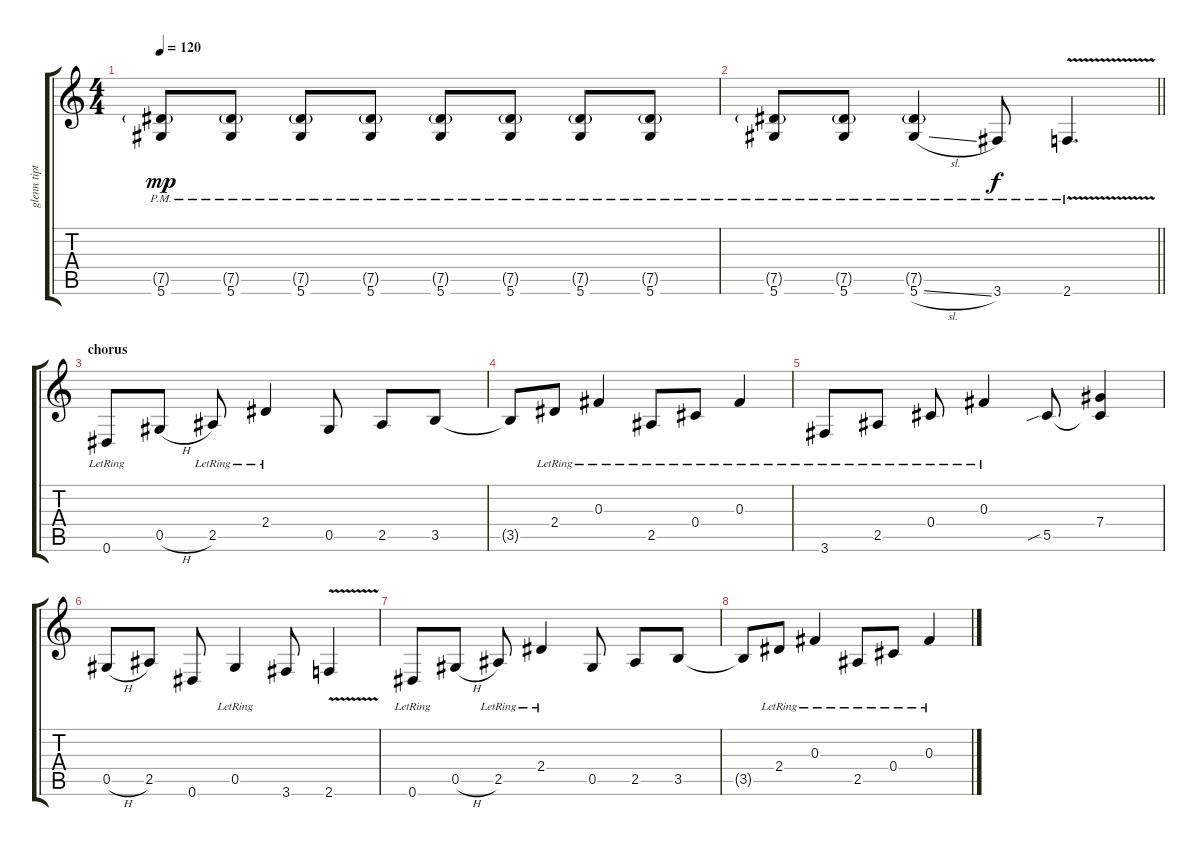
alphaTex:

\track ("glenn tipton" "glenn tipt") {instrument acousticguitarsteel}
\staff {score tabs}
\tuning (Eb4 Bb3 Gb3 Db3 Ab2 Eb2) {hide}
\ts (4 4)
\tempo 120
\clef g2
\ks c
(7.5{g pm} 5.6{pm}).8{dy mp} (7.5{g pm} 5.6{pm}).8 (7.5{g pm} 5.6{pm}).8 (7.5{g pm} 5.6{pm}).8 (7.5{g pm} 5.6{pm}).8 (7.5{g pm} 5.6{pm}).8 (7.5{g pm} 5.6{pm}).8 (7.5{g pm} 5.6{pm}).8 |
\barLineRight lightlight
(7.5{g pm} 5.6{pm}).8 (7.5{g pm} 5.6{pm}).8 (7.5{g pm} 5.6{sl pm}).4 3.6{pm}.8{dy f} 2.6{v pm}.4{d} |
\section ("" "chorus")
0.6{lr}.8{volume 13} 0.5{h}.8 2.5{lr}.8 2.4{lr}.4 0.5.8 2.5.8 3.5.8 |
3.5{t}.8 2.4{lr}.8 0.3{lr}.4 2.5{lr}.8 0.4{lr}.8 0.3{lr}.4 |
3.6{lr}.8 2.5{lr}.8 0.4{lr}.8 0.3{lr}.4 5.5{sib}.8 (7.4 5.5{t}).4 |
0.5{h}.8 2.5.8 0.6.8 0.5{lr}.4 3.6.8 2.6{v}.4 |
0.6{lr}.8{volume 13} 0.5{h}.8 2.5{lr}.8 2.4{lr}.4 0.5.8 2.5.8 3.5.8 |
3.5{t}.8 2.4{lr}.8 0.3{lr}.4 2.5{lr}.8 0.4{lr}.8 0.3{lr}.4
